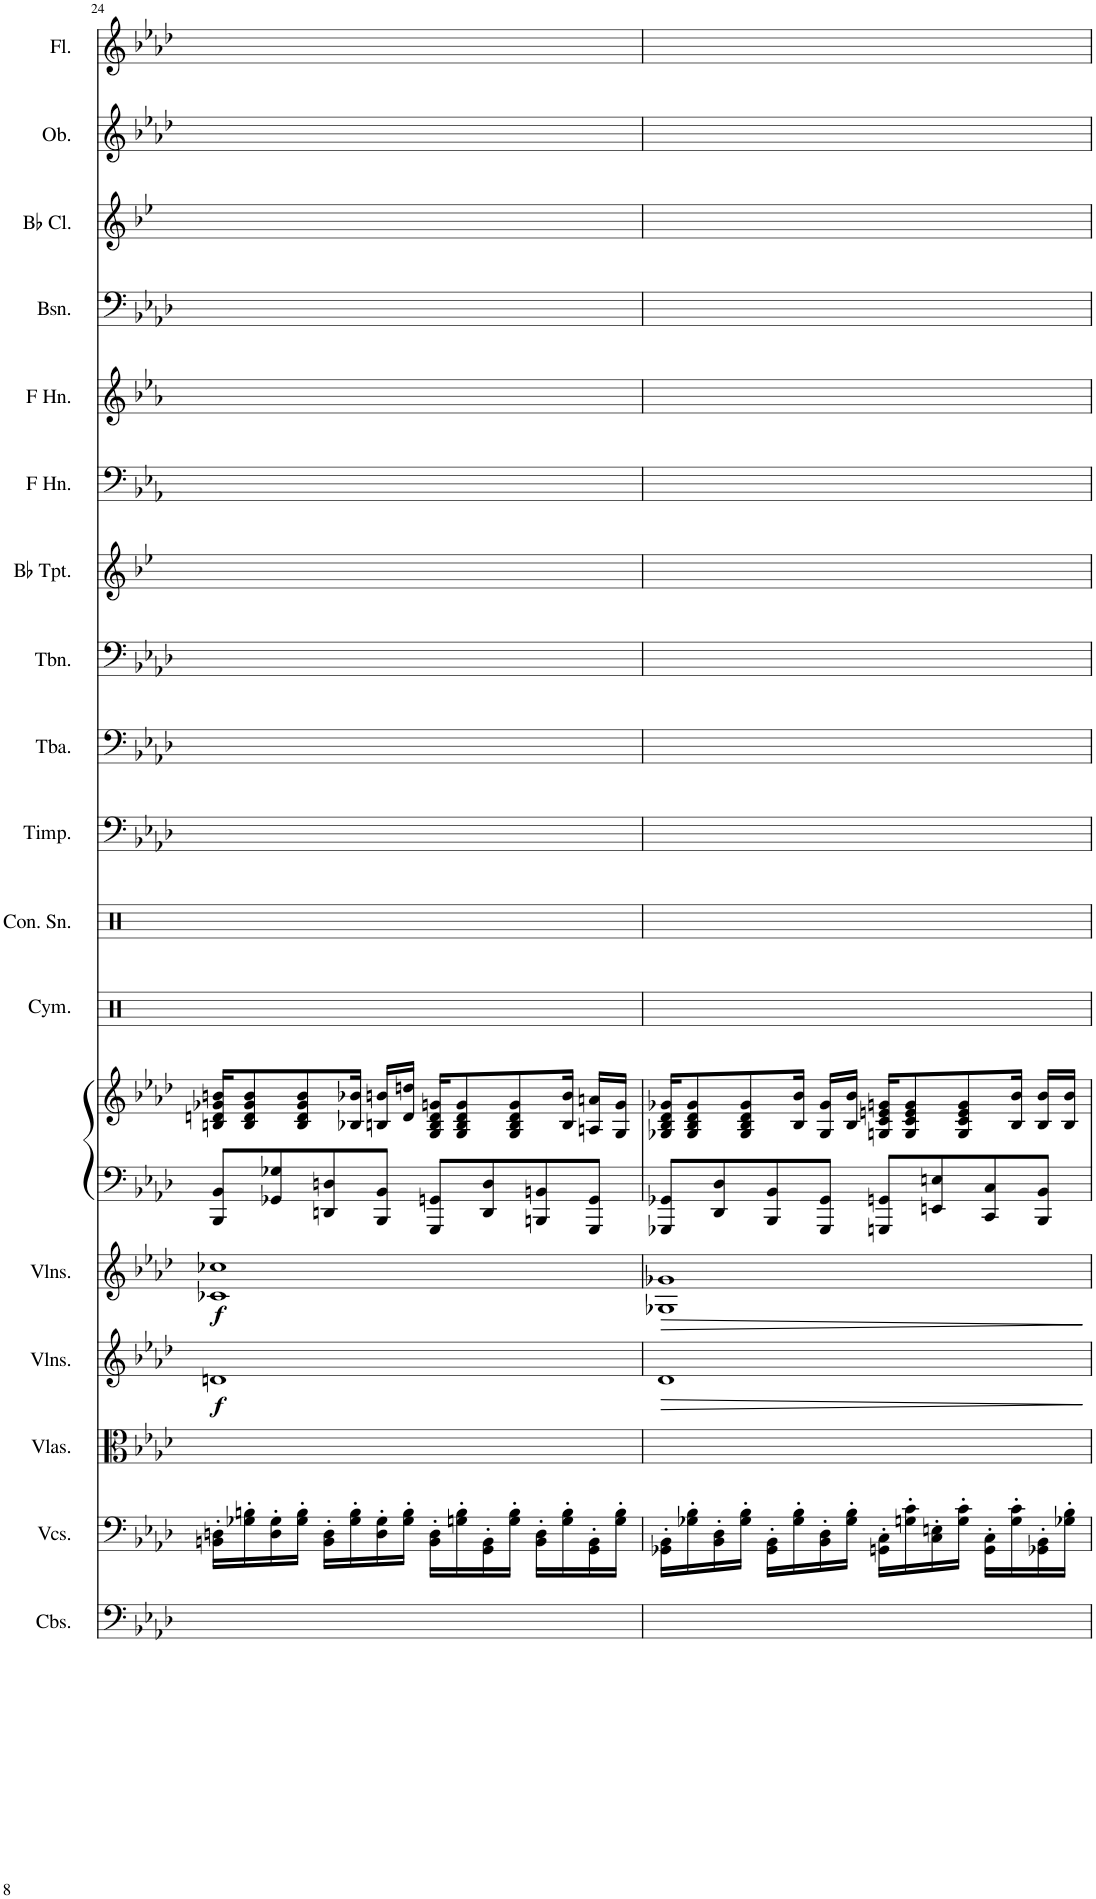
**kern	**kern	**kern	**kern	**dynam	**kern	**dynam	**kern	**kern	**kern	**kern	**kern	**kern	**kern	**kern	**kern	**kern	**kern	**kern	**kern	**kern
*part18	*part17	*part16	*part15	*part15	*part14	*part14	*part13	*part13	*part12	*part11	*part10	*part9	*part8	*part7	*part6	*part5	*part4	*part3	*part2	*part1
*staff19	*staff18	*staff17	*staff16	*staff16	*staff15	*staff15	*staff14	*staff13	*staff12	*staff11	*staff10	*staff9	*staff8	*staff7	*staff6	*staff5	*staff4	*staff3	*staff2	*staff1
*I"Contrabasses	*I"Violoncellos	*I"Violas	*I"Violins	*	*I"Violins	*	*I"Piano	*	*I"Cymbal	*I"Concert Snare Drum	*I"Timpani	*I"Tuba	*I"Trombone	*I"Bb Trumpet	*I"Horn in F	*I"Horn in F	*I"Bassoon	*I"Bb Clarinet	*I"Oboe	*I"Flute
*I'Cbs.	*I'Vcs.	*I'Vlas.	*I'Vlns.	*	*I'Vlns.	*	*I'Pno	*	*I'Cym.	*I'Con. Sn.	*I'Timp.	*I'Tba.	*I'Tbn.	*I'Bb Tpt.	*	*	*I'Bsn.	*I'Bb Cl.	*I'Ob.	*I'Fl.
!!LO:PB:g=z
*clefF4	*clefF4	*clefC3	*clefG2	*	*clefG2	*	*clefF4	*clefG2	*clefX	*clefX	*clefF4	*clefF4	*clefF4	*clefG2	*clefF4	*clefG2	*clefF4	*clefG2	*clefG2	*clefG2
*Trd7c12	*	*	*	*	*	*	*	*	*	*	*	*	*	*Trd1c2	*Trd4c7	*Trd4c7	*	*Trd1c2	*	*
*k[b-e-a-d-]	*k[b-e-a-d-]	*k[b-e-a-d-]	*k[b-e-a-d-]	*	*k[b-e-a-d-]	*	*k[b-e-a-d-]	*k[b-e-a-d-]	*k[]	*k[]	*k[b-e-a-d-]	*k[b-e-a-d-]	*k[b-e-a-d-]	*k[b-e-]	*k[b-e-a-]	*k[b-e-a-]	*k[b-e-a-d-]	*k[b-e-]	*k[b-e-a-d-]	*k[b-e-a-d-]
*f:	*f:	*f:	*f:	*	*f:	*	*f:	*f:	*	*	*f:	*f:	*f:	*g:	*c:	*c:	*f:	*g:	*f:	*f:
*M4/4	*M4/4	*M4/4	*M4/4	*	*M4/4	*	*M4/4	*M4/4	*M4/4	*M4/4	*M4/4	*M4/4	*M4/4	*M4/4	*M4/4	*M4/4	*M4/4	*M4/4	*M4/4	*M4/4
=24	=24	=24	=24	=24	=24	=24	=24	=24	=24	=24	=24	=24	=24	=24	=24	=24	=24	=24	=24	=24
!	!	!	!	!LO:DY:b	!	!LO:DY:b	!	!	!	!	!	!	!	!	!	!	!	!	!	!
1ryy	16BBn\' 16Dn\'LL	1ryy	1dn	f	1c-X 1cc-X	f	8BBB-/ 8BB-/L	16Bn/ 16dn/ 16g-X/ 16bn/KL	1ryy	1ryy	1ryy	1ryy	1ryy	1ryy	1ryy	1ryy	1ryy	1ryy	1ryy	1ryy
.	16G-X\' 16Bn\'	.	.	.	.	.	.	8B/ 8d/ 8g-/ 8b/	.	.	.	.	.	.	.	.	.	.	.	.
.	16D\' 16G-\'	.	.	.	.	.	8GG-X/ 8G-X/	.	.	.	.	.	.	.	.	.	.	.	.	.
.	16G-\' 16B\'JJ	.	.	.	.	.	.	8B/ 8d/ 8g-/ 8b/	.	.	.	.	.	.	.	.	.	.	.	.
.	16BB\' 16D\'LL	.	.	.	.	.	8DDn/ 8Dn/	.	.	.	.	.	.	.	.	.	.	.	.	.
.	16G-\' 16B\'	.	.	.	.	.	.	16B-X/ 16b-X/Jk	.	.	.	.	.	.	.	.	.	.	.	.
.	16D\' 16G-\'	.	.	.	.	.	8BBB-/ 8BB-/J	16Bn/ 16bn/LL	.	.	.	.	.	.	.	.	.	.	.	.
.	16G-\' 16B\'JJ	.	.	.	.	.	.	16d/ 16ddn/JJ	.	.	.	.	.	.	.	.	.	.	.	.
.	16BB\' 16D\'LL	.	.	.	.	.	8GGG/ 8GGn/L	16G/ 16B/ 16d/ 16gn/KL	.	.	.	.	.	.	.	.	.	.	.	.
.	16Gn\' 16B\'	.	.	.	.	.	.	8G/ 8B/ 8d/ 8g/	.	.	.	.	.	.	.	.	.	.	.	.
.	16GG\' 16BB\'	.	.	.	.	.	8DD/ 8D/	.	.	.	.	.	.	.	.	.	.	.	.	.
.	16G\' 16B\'JJ	.	.	.	.	.	.	8G/ 8B/ 8d/ 8g/	.	.	.	.	.	.	.	.	.	.	.	.
.	16BB\' 16D\'LL	.	.	.	.	.	8BBBn/ 8BBn/	.	.	.	.	.	.	.	.	.	.	.	.	.
.	16G\' 16B\'	.	.	.	.	.	.	16B/ 16b/Jk	.	.	.	.	.	.	.	.	.	.	.	.
.	16GG\' 16BB\'	.	.	.	.	.	8GGG/ 8GG/J	16An/ 16an/LL	.	.	.	.	.	.	.	.	.	.	.	.
.	16G\' 16B\'JJ	.	.	.	.	.	.	16G/ 16g/JJ	.	.	.	.	.	.	.	.	.	.	.	.
=25	=25	=25	=25	=25	=25	=25	=25	=25	=25	=25	=25	=25	=25	=25	=25	=25	=25	=25	=25	=25
!	!	!	!	!LO:HP:b	!	!LO:HP:b	!	!	!	!	!	!	!	!	!	!	!	!	!	!
1ryy	16GG-X\' 16BB-\'LL	1ryy	1d-	>	1G-X 1g-X	>	8GGG-X/ 8GG-X/L	16G-X/ 16B-/ 16d-/ 16g-X/KL	1ryy	1ryy	1ryy	1ryy	1ryy	1ryy	1ryy	1ryy	1ryy	1ryy	1ryy	1ryy
.	16G-X\' 16B-\'	.	.	.	.	.	.	8G-/ 8B-/ 8d-/ 8g-/	.	.	.	.	.	.	.	.	.	.	.	.
.	16BB-\' 16D-\'	.	.	.	.	.	8DD-/ 8D-/	.	.	.	.	.	.	.	.	.	.	.	.	.
.	16G-\' 16B-\'JJ	.	.	.	.	.	.	8G-/ 8B-/ 8d-/ 8g-/	.	.	.	.	.	.	.	.	.	.	.	.
.	16GG-\' 16BB-\'LL	.	.	.	.	.	8BBB-/ 8BB-/	.	.	.	.	.	.	.	.	.	.	.	.	.
.	16G-\' 16B-\'	.	.	.	.	.	.	16B-/ 16b-/Jk	.	.	.	.	.	.	.	.	.	.	.	.
.	16BB-\' 16D-\'	.	.	.	.	.	8GGG-/ 8GG-/J	16G-/ 16g-/LL	.	.	.	.	.	.	.	.	.	.	.	.
.	16G-\' 16B-\'JJ	.	.	.	.	.	.	16B-/ 16b-/JJ	.	.	.	.	.	.	.	.	.	.	.	.
.	16GGn\' 16C\'LL	.	.	.	.	.	8GGGn/ 8GGn/L	16Gn/ 16c/ 16en/ 16gn/KL	.	.	.	.	.	.	.	.	.	.	.	.
.	16Gn\' 16c\'	.	.	.	.	.	.	8G/ 8c/ 8e/ 8g/	.	.	.	.	.	.	.	.	.	.	.	.
.	16C\' 16En\'	.	.	.	.	.	8EEn/ 8En/	.	.	.	.	.	.	.	.	.	.	.	.	.
.	16G\' 16c\'JJ	.	.	.	.	.	.	8G/ 8c/ 8e/ 8g/	.	.	.	.	.	.	.	.	.	.	.	.
.	16GG\' 16C\'LL	.	.	.	.	.	8CC/ 8C/	.	.	.	.	.	.	.	.	.	.	.	.	.
.	16G\' 16c\'	.	.	.	.	.	.	16B-/ 16b-/Jk	.	.	.	.	.	.	.	.	.	.	.	.
.	16GG-X\' 16BB-\'	.	.	.	.	.	8BBB-/ 8BB-/J	16B-/ 16b-/LL	.	.	.	.	.	.	.	.	.	.	.	.
.	16G-X\' 16B-\'JJ	.	.	.	.	.	.	16B-/ 16b-/JJ	.	.	.	.	.	.	.	.	.	.	.	.
.	.	.	.	]	.	]	.	.	.	.	.	.	.	.	.	.	.	.	.	.
=	=	=	=	=	=	=	=	=	=	=	=	=	=	=	=	=	=	=	=	=
*-	*-	*-	*-	*-	*-	*-	*-	*-	*-	*-	*-	*-	*-	*-	*-	*-	*-	*-	*-	*-
